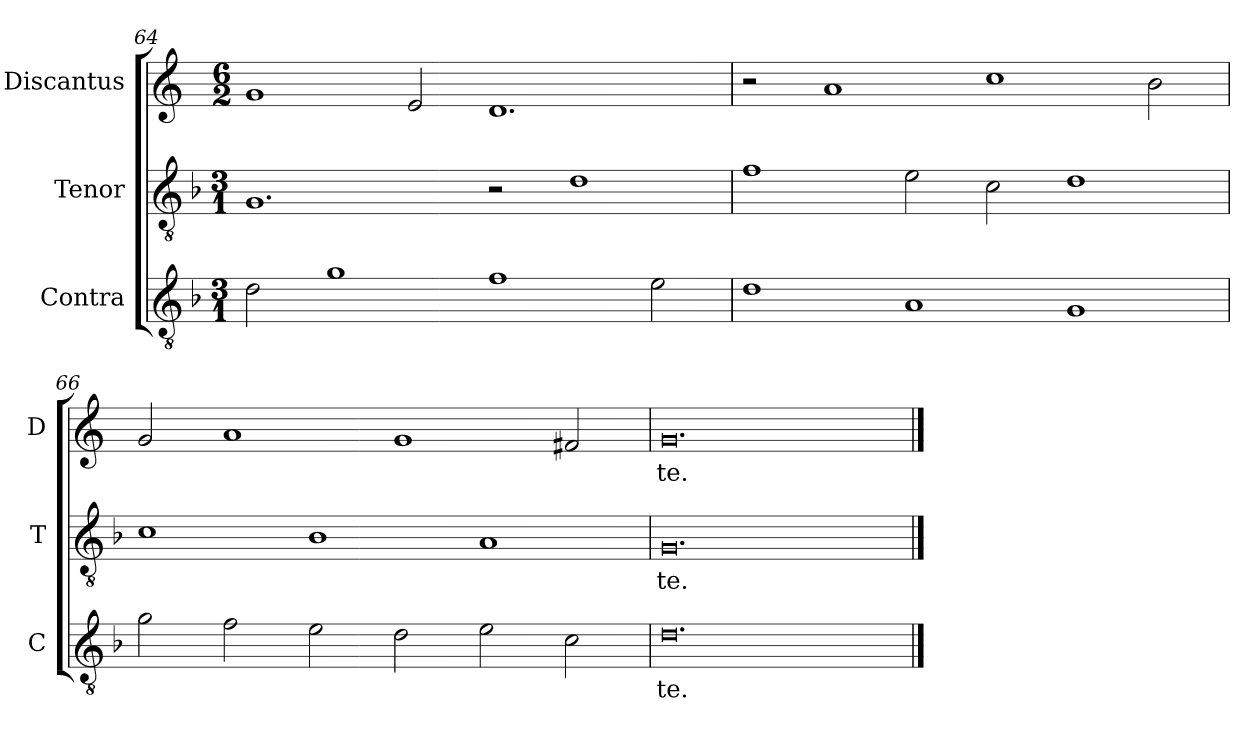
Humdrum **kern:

**kern	**text	**kern	**text	**kern	**text
*part3	*part3	*part2	*part2	*part1	*part1
*staff3	*staff3	*staff2	*staff2	*staff1	*staff1
*I"Contra	*	*I"Tenor	*	*I"Discantus	*
*I'C	*	*I'T	*	*I'D	*
*clefGv2	*	*clefGv2	*	*clefG2	*
*k[b-]	*	*k[b-]	*	*k[]	*
*M3/1	*	*M3/1	*	*M6/2	*
=64	=64	=64	=64	=64	=64
2d	.	1.G	.	1g	.
1g	.	.	.	.	.
.	.	.	.	2e	.
1f	.	2r	.	1.d	.
.	.	1d	.	.	.
2e	.	.	.	.	.
=65	=65	=65	=65	=65	=65
1d	.	1f	.	2r	.
.	.	.	.	1a	.
1A	.	2e	.	.	.
.	.	2c	.	1cc	.
1G	.	1d	.	.	.
.	.	.	.	2b	.
=66	=66	=66	=66	=66	=66
2g	.	1c	.	2g	.
2f	.	.	.	1a	.
2e	.	1B-	.	.	.
2d	.	.	.	1g	.
2e	.	1A	.	.	.
2c	.	.	.	2f#X	.
=67	=67	=67	=67	=67	=67
0.d	-te.	0.G	-te.	0.g	-te.
==	==	==	==	==	==
*-	*-	*-	*-	*-	*-
